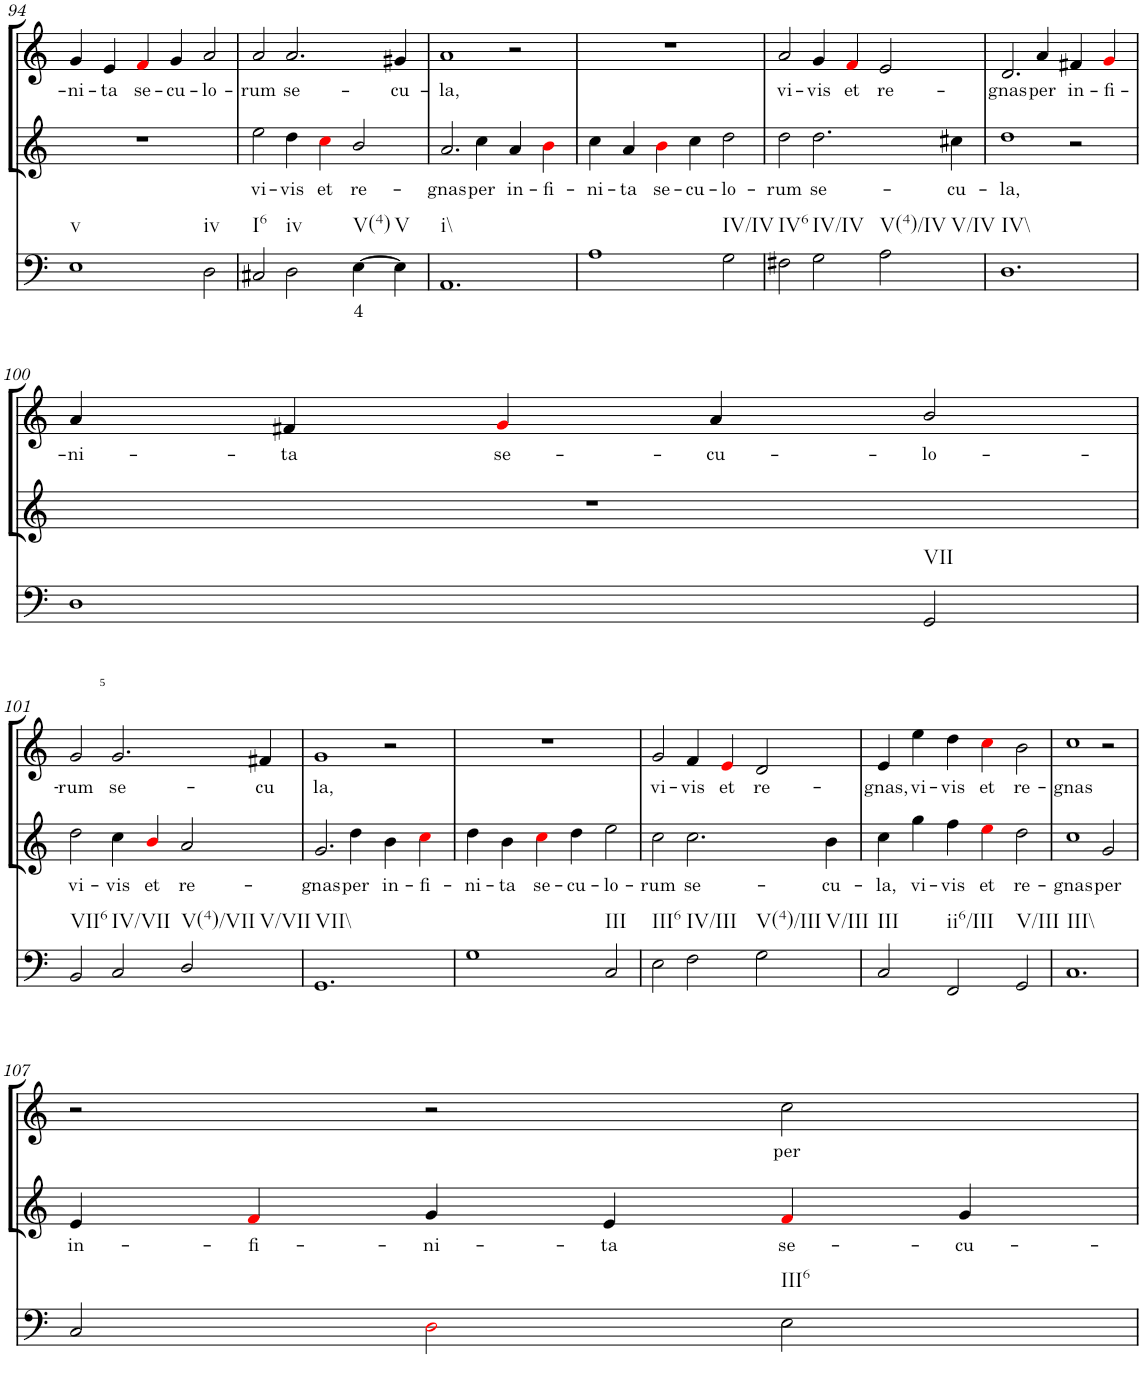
**kern	**text	**kern	**text	**kern	**text
*part3	*part3	*part2	*part2	*part1	*part1
*staff3	*staff3	*staff2	*staff2	*staff1	*staff1
*I"Continuo	*	*I"Soprano II	*	*I"Soprano I	*
!!LO:PB:g=z
*clefF4	*	*clefG2	*	*clefG2	*
*k[]	*	*k[]	*	*k[]	*
*M3/2	*	*M3/2	*	*M3/2	*
=94	=94	=94	=94	=94	=94
!LO:TX:b:t=v	!	!	!	!	!
!	!	!	!	!	!LO:LY:b
1E	.	1.r	.	4g/	ni-
!	!	!	!	!	!LO:LY:b
.	.	.	.	4e/	ta
!	!	!	!	!	!LO:LY:b
.	.	.	.	4fi/	se-
!	!	!	!	!	!LO:LY:b
.	.	.	.	4g/	cu-
!LO:TX:b:t=iv	!	!	!	!	!
!	!	!	!	!	!LO:LY:b
2D\	.	.	.	2a/	lo-
=95	=95	=95	=95	=95	=95
!LO:TX:b:t=I6	!	!	!	!	!
!	!	!	!LO:LY:b	!	!LO:LY:b
2C#X/	.	2ee\	vi-	2a/	rum
!LO:TX:b:t=iv	!	!	!	!	!
!	!	!	!LO:LY:b	!	!LO:LY:b
2D\	.	4dd\	vis	2.a/	se-
!	!	!	!LO:LY:b	!	!
.	.	4cci\	et	.	.
!LO:TX:b:t=V(4)	!	!	!	!	!
!	!LO:LY:b	!	!LO:LY:b	!	!
[4E\	4	2b/	re-	.	.
!LO:TX:b:t=V	!	!	!	!	!
!	!	!	!	!	!LO:LY:b
4E\]	.	.	.	4g#X/	cu-
=96	=96	=96	=96	=96	=96
!LO:TX:b:t=i\\	!	!	!	!	!
!	!	!	!LO:LY:b	!	!LO:LY:b
1.AA	.	2.a/	gnas	1a	la,
!	!	!	!LO:LY:b	!	!
.	.	4cc\	per	.	.
!	!	!	!LO:LY:b	!	!
.	.	4a/	in-	2r	.
!	!	!	!LO:LY:b	!	!
.	.	4bi\	fi-	.	.
=97	=97	=97	=97	=97	=97
!	!	!	!LO:LY:b	!	!
1A	.	4cc\	ni-	1.r	.
!	!	!	!LO:LY:b	!	!
.	.	4a/	ta	.	.
!	!	!	!LO:LY:b	!	!
.	.	4bi\	se-	.	.
!	!	!	!LO:LY:b	!	!
.	.	4cc\	cu-	.	.
!LO:TX:b:t=IV/IV	!	!	!	!	!
!	!	!	!LO:LY:b	!	!
2G\	.	2dd\	lo-	.	.
=98	=98	=98	=98	=98	=98
!LO:TX:b:t=IV6	!	!	!	!	!
!	!	!	!LO:LY:b	!	!LO:LY:b
2F#X\	.	2dd\	rum	2a/	vi-
!LO:TX:b:t=IV/IV	!	!	!	!	!
!	!	!	!LO:LY:b	!	!LO:LY:b
2G\	.	2.dd\	se-	4g/	vis
!	!	!	!	!	!LO:LY:b
.	.	.	.	4fi/	et
!LO:TX:b:t=V(4)/IV	!	!	!	!	!
!LO:TX:b:t=V/IV	!	!	!	!	!
!	!	!	!	!	!LO:LY:b
2A\	.	.	.	2e/	re-
!	!	!	!LO:LY:b	!	!
.	.	4cc#X\	cu-	.	.
=99	=99	=99	=99	=99	=99
!LO:TX:b:t=IV\\	!	!	!	!	!
!	!	!	!LO:LY:b	!	!LO:LY:b
1.D	.	1dd	la,	2.d/	gnas
!	!	!	!	!	!LO:LY:b
.	.	.	.	4a/	per
!	!	!	!	!	!LO:LY:b
.	.	2r	.	4f#X/	in-
!	!	!	!	!	!LO:LY:b
.	.	.	.	4gi/	fi-
!!LO:LB:g=z
=100	=100	=100	=100	=100	=100
!	!	!	!	!	!LO:LY:b
1D	.	1.r	.	4a/	ni-
!	!	!	!	!	!LO:LY:b
.	.	.	.	4f#X/	ta
!	!	!	!	!	!LO:LY:b
.	.	.	.	4gi/	se-
!	!	!	!	!	!LO:LY:b
.	.	.	.	4a/	cu-
!LO:TX:b:t=VII	!	!	!	!	!
!	!	!	!	!	!LO:LY:b
2GG/	.	.	.	2b/	lo-
!!LO:LB:g=z
=101	=101	=101	=101	=101	=101
!LO:TX:b:t=VII6	!	!	!	!	!
!	!	!	!LO:LY:b	!	!LO:LY:b
2BB/	.	2dd\	vi-	2g/	rum
!	!	!	!	!LO:TX:a:t=5	!
!LO:TX:b:t=IV/VII	!	!	!	!	!
!	!	!	!LO:LY:b	!	!LO:LY:b
2C/	.	4cc\	vis	2.g/	se-
!	!	!	!LO:LY:b	!	!
.	.	4bi/	et	.	.
!LO:TX:b:t=V(4)/VII	!	!	!	!	!
!LO:TX:b:t=V/VII	!	!	!	!	!
!	!	!	!LO:LY:b	!	!
2D/	.	2a/	re-	.	.
!	!	!	!	!	!LO:LY:b
.	.	.	.	4f#X/	cu
=102	=102	=102	=102	=102	=102
!LO:TX:b:t=VII\\	!	!	!	!	!
!	!	!	!LO:LY:b	!	!LO:LY:b
1.GG	.	2.g/	gnas	1g	la,
!	!	!	!LO:LY:b	!	!
.	.	4dd\	per	.	.
!	!	!	!LO:LY:b	!	!
.	.	4b\	in-	2r	.
!	!	!	!LO:LY:b	!	!
.	.	4cci\	fi-	.	.
=103	=103	=103	=103	=103	=103
!	!	!	!LO:LY:b	!	!
1G	.	4dd\	ni-	1.r	.
!	!	!	!LO:LY:b	!	!
.	.	4b\	ta	.	.
!	!	!	!LO:LY:b	!	!
.	.	4cci\	se-	.	.
!	!	!	!LO:LY:b	!	!
.	.	4dd\	cu-	.	.
!LO:TX:b:t=III	!	!	!	!	!
!	!	!	!LO:LY:b	!	!
2C/	.	2ee\	lo-	.	.
=104	=104	=104	=104	=104	=104
!LO:TX:b:t=III6	!	!	!	!	!
!	!	!	!LO:LY:b	!	!LO:LY:b
2E\	.	2cc\	rum	2g/	vi-
!LO:TX:b:t=IV/III	!	!	!	!	!
!	!	!	!LO:LY:b	!	!LO:LY:b
2F\	.	2.cc\	se-	4f/	vis
!	!	!	!	!	!LO:LY:b
.	.	.	.	4ei/	et
!LO:TX:b:t=V(4)/III	!	!	!	!	!
!LO:TX:b:t=V/III	!	!	!	!	!
!	!	!	!	!	!LO:LY:b
2G\	.	.	.	2d/	re-
!	!	!	!LO:LY:b	!	!
.	.	4b\	cu-	.	.
=105	=105	=105	=105	=105	=105
!LO:TX:b:t=III	!	!	!	!	!
!	!	!	!LO:LY:b	!	!LO:LY:b
2C/	.	4cc\	la,	4e/	gnas,
!	!	!	!LO:LY:b	!	!LO:LY:b
.	.	4gg\	vi-	4ee\	vi-
!LO:TX:b:t=ii6/III	!	!	!	!	!
!	!	!	!LO:LY:b	!	!LO:LY:b
2FF/	.	4ff\	vis	4dd\	vis
!	!	!	!LO:LY:b	!	!LO:LY:b
.	.	4eei\	et	4cci\	et
!LO:TX:b:t=V/III	!	!	!	!	!
!	!	!	!LO:LY:b	!	!LO:LY:b
2GG/	.	2dd\	re-	2b\	re-
=106	=106	=106	=106	=106	=106
!LO:TX:b:t=III\\	!	!	!	!	!
!	!	!	!LO:LY:b	!	!LO:LY:b
1.C	.	1cc	gnas	1cc	gnas
!	!	!	!LO:LY:b	!	!
.	.	2g/	per	2r	.
!!LO:LB:g=z
=107	=107	=107	=107	=107	=107
!	!	!	!LO:LY:b	!	!
2C/	.	4e/	in-	2r	.
!	!	!	!LO:LY:b	!	!
.	.	4fi/	fi-	.	.
!	!	!	!LO:LY:b	!	!
2Di\	.	4g/	ni-	2r	.
!	!	!	!LO:LY:b	!	!
.	.	4e/	ta	.	.
!LO:TX:b:t=III6	!	!	!	!	!
!	!	!	!LO:LY:b	!	!LO:LY:b
2E\	.	4fi/	se-	2cc\	per
!	!	!	!LO:LY:b	!	!
.	.	4g/	cu-	.	.
=	=	=	=	=	=
*-	*-	*-	*-	*-	*-
